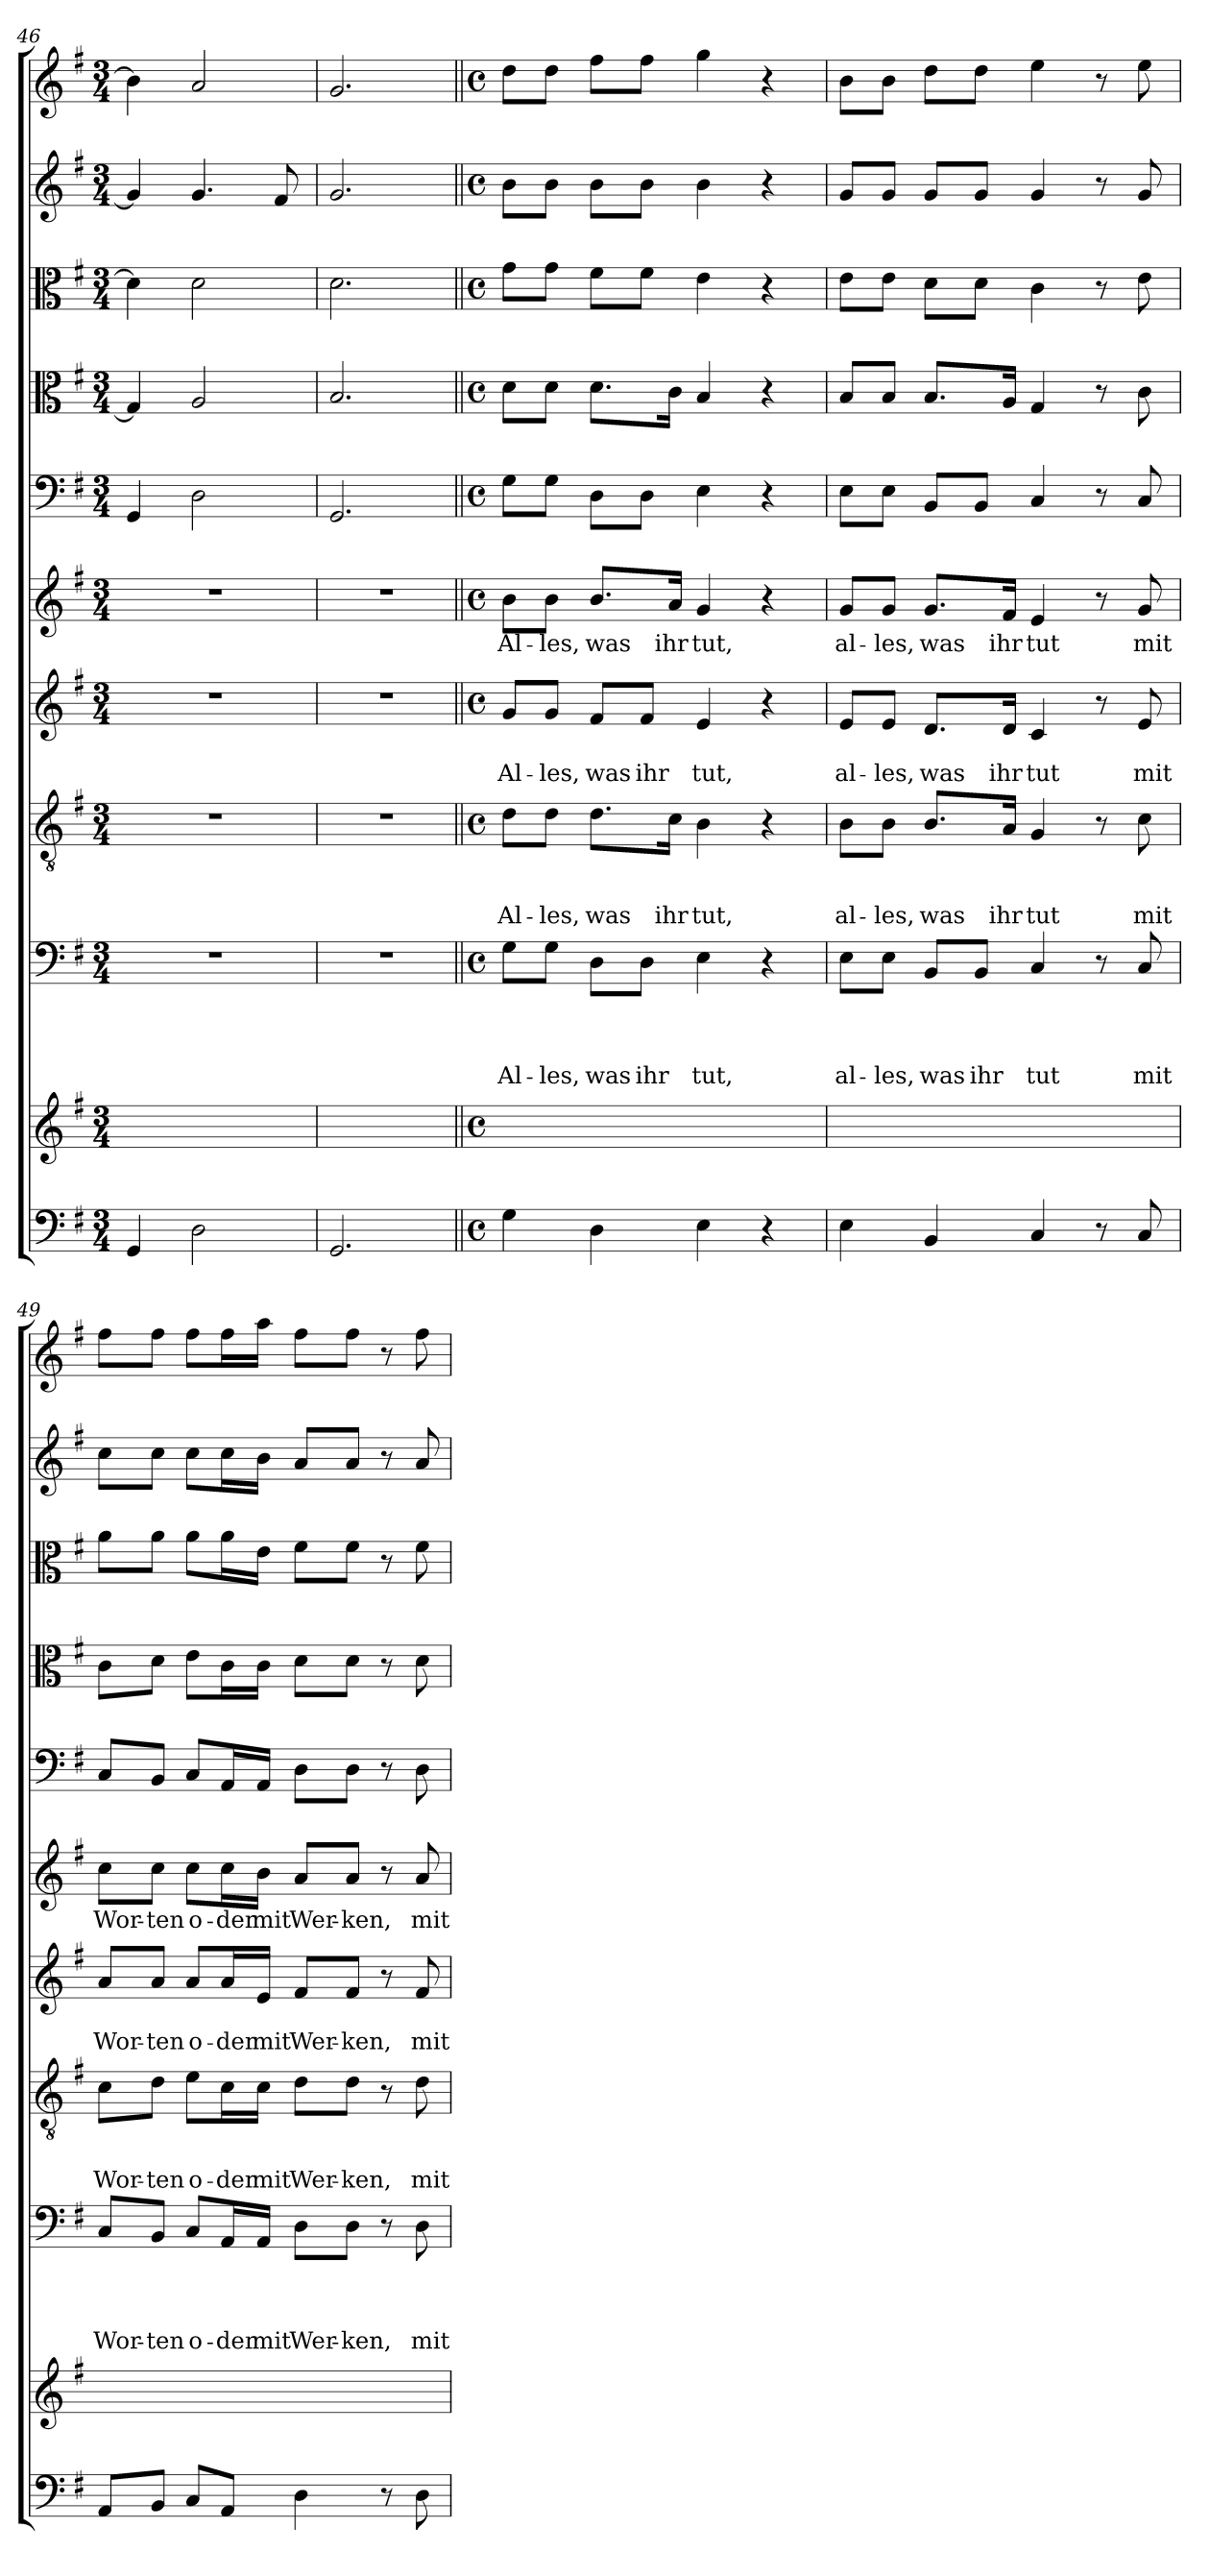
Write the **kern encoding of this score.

**kern	**kern	**kern	**text	**text	**text	**text	**kern	**text	**text	**text	**kern	**text	**text	**kern	**text	**kern	**kern	**kern	**kern	**kern
*part11	*part10	*part9	*part9	*part9	*part9	*part9	*part8	*part8	*part8	*part8	*part7	*part7	*part7	*part6	*part6	*part5	*part4	*part3	*part2	*part1
*staff11	*staff10	*staff9	*staff9	*staff9	*staff9	*staff9	*staff8	*staff8	*staff8	*staff8	*staff7	*staff7	*staff7	*staff6	*staff6	*staff5	*staff4	*staff3	*staff2	*staff1
*clefF4	*clefG2	*clefF4	*	*	*	*	*clefGv2	*	*	*	*clefG2	*	*	*clefG2	*	*clefF4	*clefC3	*clefC3	*clefG2	*clefG2
*k[f#]	*k[f#]	*k[f#]	*	*	*	*	*k[f#]	*	*	*	*k[f#]	*	*	*k[f#]	*	*k[f#]	*k[f#]	*k[f#]	*k[f#]	*k[f#]
*G:	*G:	*G:	*	*	*	*	*G:	*	*	*	*G:	*	*	*G:	*	*G:	*G:	*G:	*G:	*G:
*M3/4	*M3/4	*M3/4	*	*	*	*	*M3/4	*	*	*	*M3/4	*	*	*M3/4	*	*M3/4	*M3/4	*M3/4	*M3/4	*M3/4
=46	=46	=46	=46	=46	=46	=46	=46	=46	=46	=46	=46	=46	=46	=46	=46	=46	=46	=46	=46	=46
4GG/	2.ryy	2.r	.	.	.	.	2.r	.	.	.	2.r	.	.	2.r	.	4GG/	4G/]	4d\]	4g/]	4b\]
2D\	.	.	.	.	.	.	.	.	.	.	.	.	.	.	.	2D\	2A/	2d\	4.g/	2a/
.	.	.	.	.	.	.	.	.	.	.	.	.	.	.	.	.	.	.	8f#/	.
=47	=47	=47	=47	=47	=47	=47	=47	=47	=47	=47	=47	=47	=47	=47	=47	=47	=47	=47	=47	=47
2.GG/	2.ryy	2.r	.	.	.	.	2.r	.	.	.	2.r	.	.	2.r	.	2.GG/	2.B/	2.d\	2.g/	2.g/
!!LO:PB:g=z
=47X1||	=47X1||	=47X1||	=47X1||	=47X1||	=47X1||	=47X1||	=47X1||	=47X1||	=47X1||	=47X1||	=47X1||	=47X1||	=47X1||	=47X1||	=47X1||	=47X1||	=47X1||	=47X1||	=47X1||	=47X1||
*M4/4	*M4/4	*M4/4	*	*	*	*	*M4/4	*	*	*	*M4/4	*	*	*M4/4	*	*M4/4	*M4/4	*M4/4	*M4/4	*M4/4
*met(c)	*met(c)	*met(c)	*	*	*	*	*met(c)	*	*	*	*met(c)	*	*	*met(c)	*	*met(c)	*met(c)	*met(c)	*met(c)	*met(c)
!	!	!	!	!	!	!LO:LY:b	!	!	!	!LO:LY:b	!	!	!LO:LY:b	!	!LO:LY:b	!	!	!	!	!
4G\	1ryy	8G\L	.	.	.	Al-	8d\L	.	.	Al-	8g/L	.	Al-	8b\L	Al-	8G\L	8d\L	8g\L	8b\L	8dd\L
!	!	!	!	!	!	!LO:LY:b	!	!	!	!LO:LY:b	!	!	!LO:LY:b	!	!LO:LY:b	!	!	!	!	!
.	.	8G\J	.	.	.	-les,	8d\J	.	.	-les,	8g/J	.	-les,	8b\J	-les,	8G\J	8d\J	8g\J	8b\J	8dd\J
!	!	!	!	!	!	!LO:LY:b	!	!	!	!LO:LY:b	!	!	!LO:LY:b	!	!LO:LY:b	!	!	!	!	!
4D\	.	8D\L	.	.	.	was	8.d\L	.	.	was	8f#/L	.	was	8.b/L	was	8D\L	8.d\L	8f#\L	8b\L	8ff#\L
!	!	!	!	!	!	!LO:LY:b	!	!	!	!	!	!	!LO:LY:b	!	!	!	!	!	!	!
.	.	8D\J	.	.	.	ihr	.	.	.	.	8f#/J	.	ihr	.	.	8D\J	.	8f#\J	8b\J	8ff#\J
!	!	!	!	!	!	!	!	!	!	!LO:LY:b	!	!	!	!	!LO:LY:b	!	!	!	!	!
.	.	.	.	.	.	.	16c\Jk	.	.	ihr	.	.	.	16a/Jk	ihr	.	16c\Jk	.	.	.
!	!	!	!	!	!	!LO:LY:b	!	!	!	!LO:LY:b	!	!	!LO:LY:b	!	!LO:LY:b	!	!	!	!	!
4E\	.	4E\	.	.	.	tut,	4B\	.	.	tut,	4e/	.	tut,	4g/	tut,	4E\	4B/	4e\	4b\	4gg\
4r	.	4r	.	.	.	.	4r	.	.	.	4r	.	.	4r	.	4r	4r	4r	4r	4r
=48	=48	=48	=48	=48	=48	=48	=48	=48	=48	=48	=48	=48	=48	=48	=48	=48	=48	=48	=48	=48
!	!	!	!	!	!	!LO:LY:b	!	!	!	!LO:LY:b	!	!	!LO:LY:b	!	!LO:LY:b	!	!	!	!	!
4E\	1ryy	8E\L	.	.	.	al-	8B\L	.	.	al-	8e/L	.	al-	8g/L	al-	8E\L	8B/L	8e\L	8g/L	8b\L
!	!	!	!	!	!	!LO:LY:b	!	!	!	!LO:LY:b	!	!	!LO:LY:b	!	!LO:LY:b	!	!	!	!	!
.	.	8E\J	.	.	.	-les,	8B\J	.	.	-les,	8e/J	.	-les,	8g/J	-les,	8E\J	8B/J	8e\J	8g/J	8b\J
!	!	!	!	!	!	!LO:LY:b	!	!	!	!LO:LY:b	!	!	!LO:LY:b	!	!LO:LY:b	!	!	!	!	!
4BB/	.	8BB/L	.	.	.	was	8.B/L	.	.	was	8.d/L	.	was	8.g/L	was	8BB/L	8.B/L	8d\L	8g/L	8dd\L
!	!	!	!	!	!	!LO:LY:b	!	!	!	!	!	!	!	!	!	!	!	!	!	!
.	.	8BB/J	.	.	.	ihr	.	.	.	.	.	.	.	.	.	8BB/J	.	8d\J	8g/J	8dd\J
!	!	!	!	!	!	!	!	!	!	!LO:LY:b	!	!	!LO:LY:b	!	!LO:LY:b	!	!	!	!	!
.	.	.	.	.	.	.	16A/Jk	.	.	ihr	16d/Jk	.	ihr	16f#/Jk	ihr	.	16A/Jk	.	.	.
!	!	!	!	!	!	!LO:LY:b	!	!	!	!LO:LY:b	!	!	!LO:LY:b	!	!LO:LY:b	!	!	!	!	!
4C/	.	4C/	.	.	.	tut	4G/	.	.	tut	4c/	.	tut	4e/	tut	4C/	4G/	4c\	4g/	4ee\
8r	.	8r	.	.	.	.	8r	.	.	.	8r	.	.	8r	.	8r	8r	8r	8r	8r
!	!	!	!	!	!	!LO:LY:b	!	!	!	!LO:LY:b	!	!	!LO:LY:b	!	!LO:LY:b	!	!	!	!	!
8C/	.	8C/	.	.	.	mit	8c\	.	.	mit	8e/	.	mit	8g/	mit	8C/	8c\	8e\	8g/	8ee\
=49	=49	=49	=49	=49	=49	=49	=49	=49	=49	=49	=49	=49	=49	=49	=49	=49	=49	=49	=49	=49
!	!	!	!	!	!	!LO:LY:b	!	!	!	!LO:LY:b	!	!	!LO:LY:b	!	!LO:LY:b	!	!	!	!	!
8AA/L	1ryy	8C/L	.	.	.	Wor-	8c\L	.	.	Wor-	8a/L	.	Wor-	8cc\L	Wor-	8C/L	8c\L	8a\L	8cc\L	8ff#\L
!	!	!	!	!	!	!LO:LY:b	!	!	!	!LO:LY:b	!	!	!LO:LY:b	!	!LO:LY:b	!	!	!	!	!
8BB/J	.	8BB/J	.	.	.	-ten	8d\J	.	.	-ten	8a/J	.	-ten	8cc\J	-ten	8BB/J	8d\J	8a\J	8cc\J	8ff#\J
!	!	!	!	!	!	!LO:LY:b	!	!	!	!LO:LY:b	!	!	!LO:LY:b	!	!LO:LY:b	!	!	!	!	!
8C/L	.	8C/L	.	.	.	o-	8e\L	.	.	o-	8a/L	.	o-	8cc\L	o-	8C/L	8e\L	8a\L	8cc\L	8ff#\L
!	!	!	!	!	!	!LO:LY:b	!	!	!	!LO:LY:b	!	!	!LO:LY:b	!	!LO:LY:b	!	!	!	!	!
8AA/J	.	16AA/L	.	.	.	-der	16c\L	.	.	-der	16a/L	.	-der	16cc\L	-der	16AA/L	16c\L	16a\L	16cc\L	16ff#\L
!	!	!	!	!	!	!LO:LY:b	!	!	!	!LO:LY:b	!	!	!LO:LY:b	!	!LO:LY:b	!	!	!	!	!
.	.	16AA/JJ	.	.	.	mit	16c\JJ	.	.	mit	16e/JJ	.	mit	16b\JJ	mit	16AA/JJ	16c\JJ	16e\JJ	16b\JJ	16aa\JJ
!	!	!	!	!	!	!LO:LY:b	!	!	!	!LO:LY:b	!	!	!LO:LY:b	!	!LO:LY:b	!	!	!	!	!
4D\	.	8D\L	.	.	.	Wer-	8d\L	.	.	Wer-	8f#/L	.	Wer-	8a/L	Wer-	8D\L	8d\L	8f#\L	8a/L	8ff#\L
!	!	!	!	!	!	!LO:LY:b	!	!	!	!LO:LY:b	!	!	!LO:LY:b	!	!LO:LY:b	!	!	!	!	!
.	.	8D\J	.	.	.	-ken,	8d\J	.	.	-ken,	8f#/J	.	-ken,	8a/J	-ken,	8D\J	8d\J	8f#\J	8a/J	8ff#\J
8r	.	8r	.	.	.	.	8r	.	.	.	8r	.	.	8r	.	8r	8r	8r	8r	8r
!	!	!	!	!	!	!LO:LY:b	!	!	!	!LO:LY:b	!	!	!LO:LY:b	!	!LO:LY:b	!	!	!	!	!
8D\	.	8D\	.	.	.	mit	8d\	.	.	mit	8f#/	.	mit	8a/	mit	8D\	8d\	8f#\	8a/	8ff#\
=	=	=	=	=	=	=	=	=	=	=	=	=	=	=	=	=	=	=	=	=
*-	*-	*-	*-	*-	*-	*-	*-	*-	*-	*-	*-	*-	*-	*-	*-	*-	*-	*-	*-	*-
